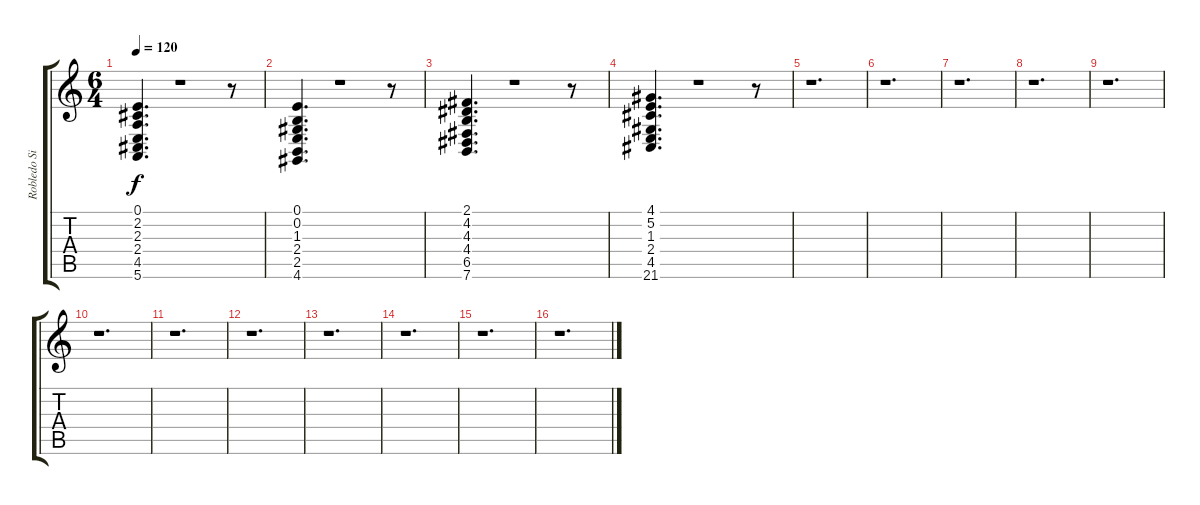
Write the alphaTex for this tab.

\track ("Robledo Silva " "Robledo Si") {instrument whistle}
\staff {score tabs}
\tuning (E4 B3 G3 D3 A2 E2) {hide}
\ts (6 4)
\tempo 120
\clef g2
\ks c
(0.1 2.2 2.3 2.4 4.5 5.6).4{d dy f} r.1 r.8 |
(0.1 0.2 1.3 2.4 2.5 4.6).4{d} r.1 r.8 |
(2.1 4.2 4.3 4.4 6.5 7.6).4{d} r.1 r.8 |
(4.1 5.2 1.3 2.4 4.5 21.6).4{d} r.1 r.8 |
r.1{d} |
r.1{d} |
r.1{d} |
r.1{d} |
r.1{d} |
r.1{d} |
r.1{d} |
r.1{d} |
r.1{d} |
r.1{d} |
r.1{d} |
r.1{d}
